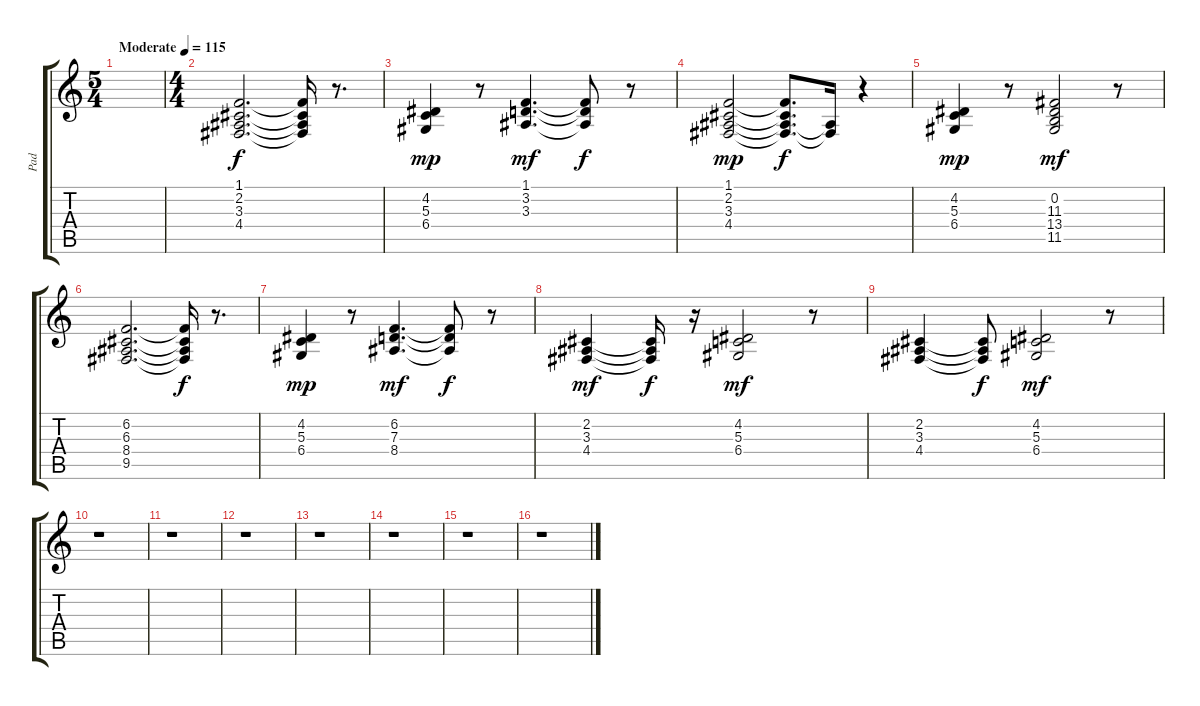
\track ("Pad" "Pad") {instrument pad2warm}
\staff {score tabs}
\tuning (E4 B3 G3 D3 A2 E2) {hide}
\ts (5 4)
\tempo (115 "Moderate")
\clef g2
\ks c
|
\ts (4 4)
(1.1 2.2 3.3 4.4).2{d} (1.1{t} 2.2{t} 3.3{t} 4.4{t}).16{dy f} r.8{d} |
(4.2 5.3 6.4).4{dy mp} r.8 (1.1 3.2 3.3).4{d dy mf} (1.1{t} 3.2{t} 3.3{t}).8{dy f} r.8 |
(1.1 2.2 3.3 4.4).2{dy mp} (1.1{t} 2.2{t} 3.3{t} 4.4{t}).8{d dy f} (3.3{t} 4.4{t}).16 r.4 |
(4.2 5.3 6.4).4{dy mp} r.8 (0.2 11.3 13.4 11.5).2{dy mf} r.8 |
(6.2 6.3 8.4 9.5).2{d} (6.2{t} 6.3{t} 8.4{t} 9.5{t}).16{dy f} r.8{d} |
(4.2 5.3 6.4).4{dy mp} r.8 (6.2 7.3 8.4).4{d dy mf} (6.2{t} 7.3{t} 8.4{t}).8{dy f} r.8 |
(2.2 3.3 4.4).4{dy mf} (2.2{t} 3.3{t} 4.4{t}).16{dy f} r.16 (4.2 5.3 6.4).2{dy mf} r.8 |
(2.2 3.3 4.4).4 (2.2{t} 3.3{t} 4.4{t}).8{dy f} (4.2 5.3 6.4).2{dy mf} r.8 |
r.1 |
r.1 |
r.1 |
r.1 |
r.1 |
r.1 |
r.1
